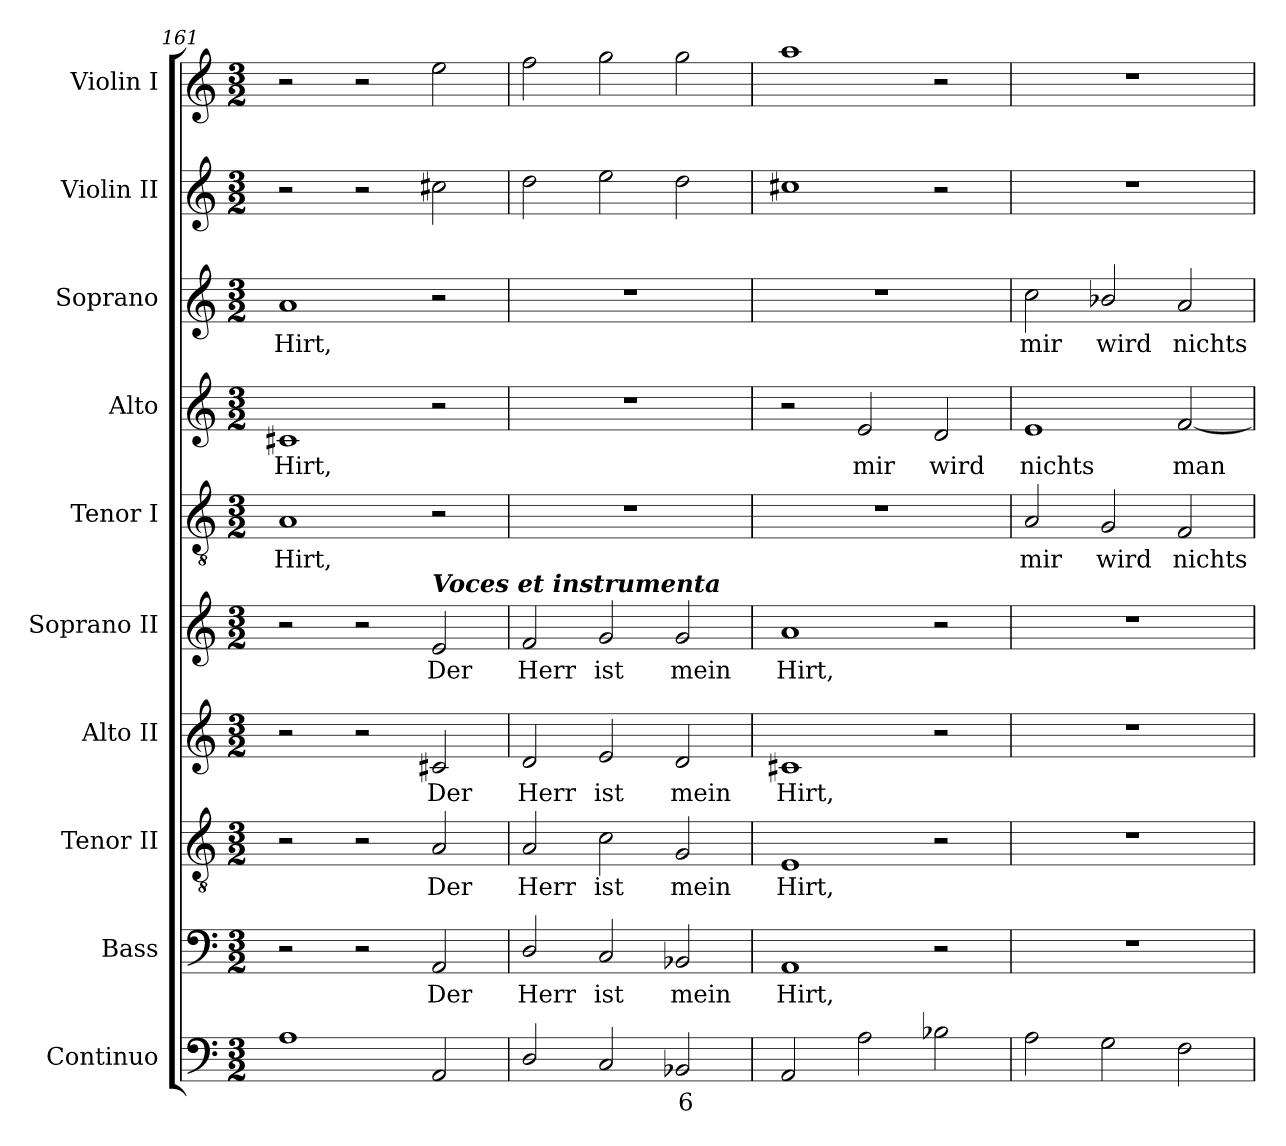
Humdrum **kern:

**kern	**text	**kern	**text	**kern	**text	**kern	**text	**kern	**text	**kern	**text	**kern	**text	**kern	**text	**kern	**kern
*part10	*part10	*part9	*part9	*part8	*part8	*part7	*part7	*part6	*part6	*part5	*part5	*part4	*part4	*part3	*part3	*part2	*part1
*staff10	*staff10	*staff9	*staff9	*staff8	*staff8	*staff7	*staff7	*staff6	*staff6	*staff5	*staff5	*staff4	*staff4	*staff3	*staff3	*staff2	*staff1
*I"Continuo	*	*I"Bass	*	*I"Tenor II	*	*I"Alto II	*	*I"Soprano II	*	*I"Tenor I	*	*I"Alto	*	*I"Soprano	*	*I"Violin II	*I"Violin I
*	*	*I'B	*	*I'T	*	*I'A	*	*I'S	*	*I'T	*	*I'A	*	*I'S	*	*I'Vln	*I'Vln
*clefF4	*	*clefF4	*	*clefGv2	*	*clefG2	*	*clefG2	*	*clefGv2	*	*clefG2	*	*clefG2	*	*clefG2	*clefG2
*k[]	*	*k[]	*	*k[]	*	*k[]	*	*k[]	*	*k[]	*	*k[]	*	*k[]	*	*k[]	*k[]
*C:	*	*C:	*	*C:	*	*C:	*	*C:	*	*C:	*	*C:	*	*C:	*	*C:	*C:
*M3/2	*	*M3/2	*	*M3/2	*	*M3/2	*	*M3/2	*	*M3/2	*	*M3/2	*	*M3/2	*	*M3/2	*M3/2
=161	=161	=161	=161	=161	=161	=161	=161	=161	=161	=161	=161	=161	=161	=161	=161	=161	=161
!	!	!	!	!	!	!	!	!	!	!	!LO:LY:b	!	!LO:LY:b	!	!LO:LY:b	!	!
1A	.	2r	.	2r	.	2r	.	2r	.	1A	Hirt,	1c#X	Hirt,	1a	Hirt,	2r	2r
.	.	2r	.	2r	.	2r	.	2r	.	.	.	.	.	.	.	2r	2r
!	!	!	!	!	!	!	!	!LO:TX:a:Bi:t=Voces et instrumenta	!	!	!	!	!	!	!	!	!
!	!	!	!LO:LY:b	!	!LO:LY:b	!	!LO:LY:b	!	!LO:LY:b	!	!	!	!	!	!	!	!
2AA	.	2AA	Der	2A	Der	2c#X	Der	2e	Der	2r	.	2r	.	2r	.	2cc#X	2ee
=162	=162	=162	=162	=162	=162	=162	=162	=162	=162	=162	=162	=162	=162	=162	=162	=162	=162
!	!	!	!LO:LY:b	!	!LO:LY:b	!	!LO:LY:b	!	!LO:LY:b	!LO:N:vis=1	!	!LO:N:vis=1	!	!LO:N:vis=1	!	!	!
2D/	.	2D/	Herr	2A	Herr	2d	Herr	2f	Herr	1.r	.	1.r	.	1.r	.	2dd	2ff
!	!	!	!LO:LY:b	!	!LO:LY:b	!	!LO:LY:b	!	!LO:LY:b	!	!	!	!	!	!	!	!
2C	.	2C	ist	2c	ist	2e	ist	2g	ist	.	.	.	.	.	.	2ee	2gg
!	!LO:LY:b	!	!LO:LY:b	!	!LO:LY:b	!	!LO:LY:b	!	!LO:LY:b	!	!	!	!	!	!	!	!
2BB-X	6	2BB-X	mein	2G	mein	2d	mein	2g	mein	.	.	.	.	.	.	2dd	2gg
=163	=163	=163	=163	=163	=163	=163	=163	=163	=163	=163	=163	=163	=163	=163	=163	=163	=163
!	!	!	!LO:LY:b	!	!LO:LY:b	!	!LO:LY:b	!	!LO:LY:b	!LO:N:vis=1	!	!	!	!LO:N:vis=1	!	!	!
2AA	.	1AA	Hirt,	1E	Hirt,	1c#X	Hirt,	1a	Hirt,	1.r	.	2r	.	1.r	.	1cc#X	1aa
!	!	!	!	!	!	!	!	!	!	!	!	!	!LO:LY:b	!	!	!	!
2A	.	.	.	.	.	.	.	.	.	.	.	2e	mir	.	.	.	.
!	!	!	!	!	!	!	!	!	!	!	!	!	!LO:LY:b	!	!	!	!
2B-X	.	2r	.	2r	.	2r	.	2r	.	.	.	2d	wird	.	.	2r	2r
=164	=164	=164	=164	=164	=164	=164	=164	=164	=164	=164	=164	=164	=164	=164	=164	=164	=164
!	!	!LO:N:vis=1	!	!LO:N:vis=1	!	!LO:N:vis=1	!	!LO:N:vis=1	!	!	!LO:LY:b	!	!LO:LY:b	!	!LO:LY:b	!LO:N:vis=1	!LO:N:vis=1
2A	.	1.r	.	1.r	.	1.r	.	1.r	.	2A	mir	1e	nichts	2cc	mir	1.r	1.r
!	!	!	!	!	!	!	!	!	!	!	!LO:LY:b	!	!	!	!LO:LY:b	!	!
2G	.	.	.	.	.	.	.	.	.	2G	wird	.	.	2b-X/	wird	.	.
!	!	!	!	!	!	!	!	!	!	!	!LO:LY:b	!	!LO:LY:b	!	!LO:LY:b	!	!
2F	.	.	.	.	.	.	.	.	.	2F	nichts	[2f	man-	2a	nichts	.	.
=	=	=	=	=	=	=	=	=	=	=	=	=	=	=	=	=	=
*-	*-	*-	*-	*-	*-	*-	*-	*-	*-	*-	*-	*-	*-	*-	*-	*-	*-
